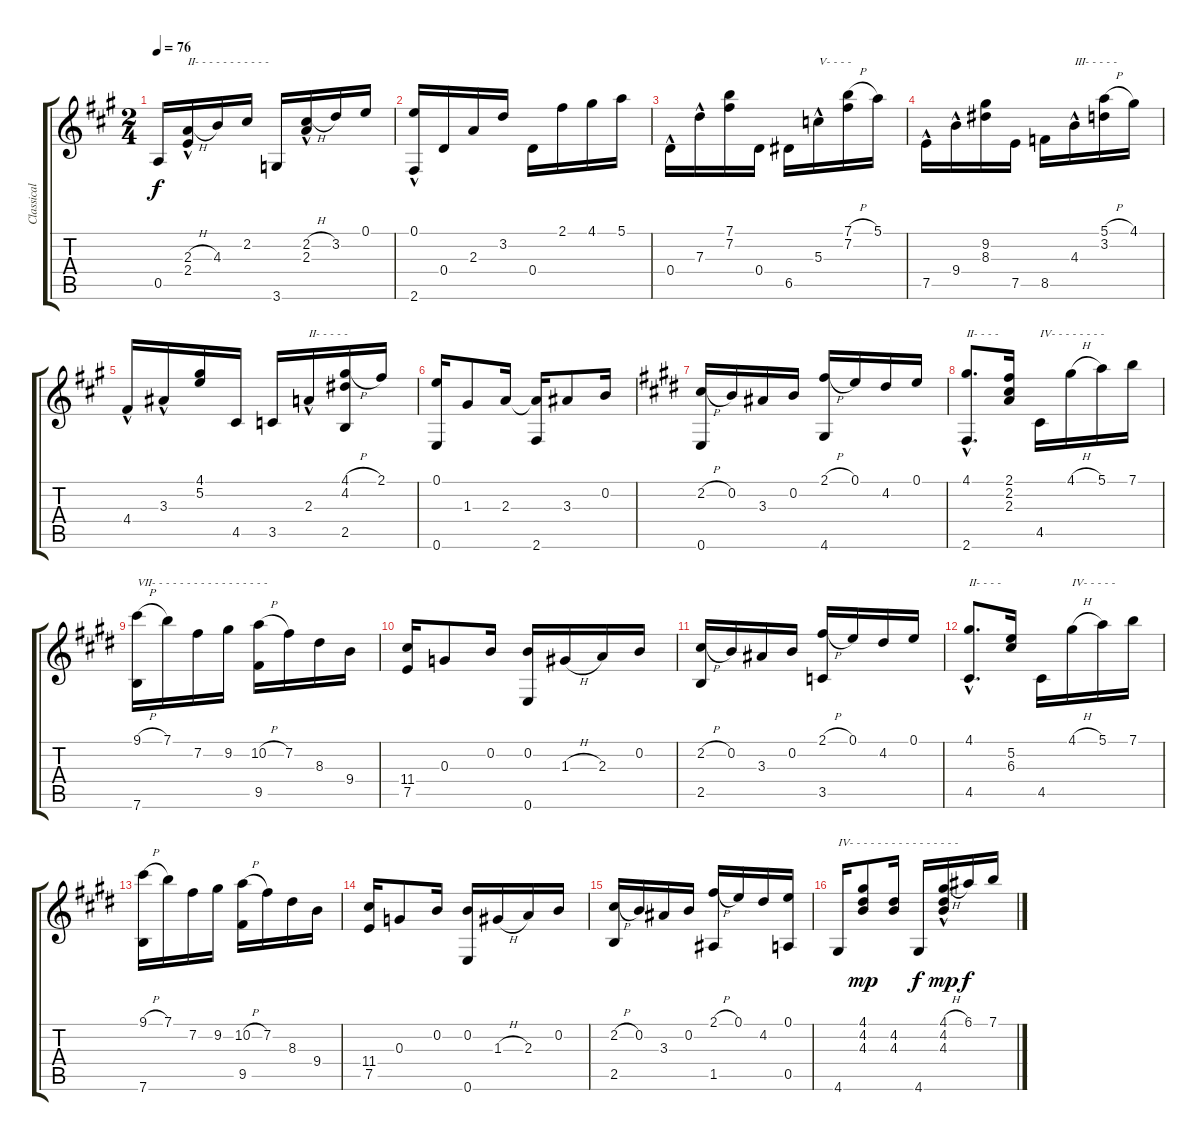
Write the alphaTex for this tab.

\track ("Classical guitar" "Classical ") {instrument acousticguitarnylon}
\staff {score tabs}
\tuning (E4 B3 G3 D3 A2 E2) {hide}
\ts (2 4)
\tempo 76
\clef g2
\ks a
0.5.16{dy f} (2.3{h} 2.4{hac}).16{txt "II- - - - - - - - - - -"} 4.3.16 2.2.16 3.6.16 (2.2{h} 2.3{hac}).16 3.2.16 0.1.16 |
(0.1{hac} 2.6).16 0.4.16 2.3.16 3.2.16 0.4.16 2.1.16 4.1.16 5.1.16 |
0.4{hac}.16 7.3{hac}.16 (7.1 7.2).16 0.4.16 6.5.16 5.3{hac}.16{txt "V- - - - "} (7.1{h} 7.2).16 5.1.16 |
7.5{hac}.16 9.4{hac}.16 (9.2 8.3).16 7.5.16 8.5.16 4.3{hac}.16{txt "III- - - - -"} (5.1{h} 3.2).16 4.1.16 |
4.4{hac}.16 3.3{hac}.16 (4.1 5.2).16 4.5.16 3.5.16 2.3{hac}.16{txt "II- - - - -"} (4.1{h} 4.2 2.5).16 2.1.16 |
(0.1 0.6).16 1.3.8 2.3.16 (2.3{t} 2.6).16 3.3.8 0.2.16 |
\ks e
(2.2{h} 0.6).16 0.2.16 3.3.16 0.2.16 (2.1{h} 4.6).16 0.1.16 4.2.16 0.1.16 |
(4.1{hac} 2.6{hac}).8{d txt "II- - - -"} (2.1 2.2 2.3).16 4.5.16{txt "IV- - - - - - - -"} 4.1{h}.16 5.1.16 7.1.16 |
(9.1{h} 7.6).16{txt "VII- - - - - - - - - - - - - - - - -"} 7.1.16 7.2.16 9.2.16 (10.2{h} 9.5).16 7.2.16 8.3.16 9.4.16 |
(11.4 7.5).16 0.3.8 0.2.16 (0.2 0.6).16 1.3{h}.16 2.3.16 0.2.16 |
(2.2{h} 2.5).16 0.2.16 3.3.16 0.2.16 (2.1{h} 3.5).16 0.1.16 4.2.16 0.1.16 |
(4.1{hac} 4.5).8{d txt "II- - - -"} (5.2 6.3).16 4.5.16 4.1{h}.16{txt "IV- - - - -"} 5.1.16 7.1.16 |
(9.1{h} 7.6).16 7.1.16 7.2.16 9.2.16 (10.2{h} 9.5).16 7.2.16 8.3.16 9.4.16 |
(11.4 7.5).16 0.3.8 0.2.16 (0.2 0.6).16 1.3{h}.16 2.3.16 0.2.16 |
(2.2{h} 2.5).16 0.2.16 3.3.16 0.2.16 (2.1{h} 1.5).16 0.1.16 4.2.16 (0.1 0.5).16 |
4.6.16{txt "IV- - - - - - - - - - - - - - - -"} (4.1 4.2 4.3).8{dy mp} (4.2 4.3).16 4.6.16{dy f} (4.1{h} 4.2{hac} 4.3{hac}).16{dy mp} 6.1.16{dy f} 7.1.16
